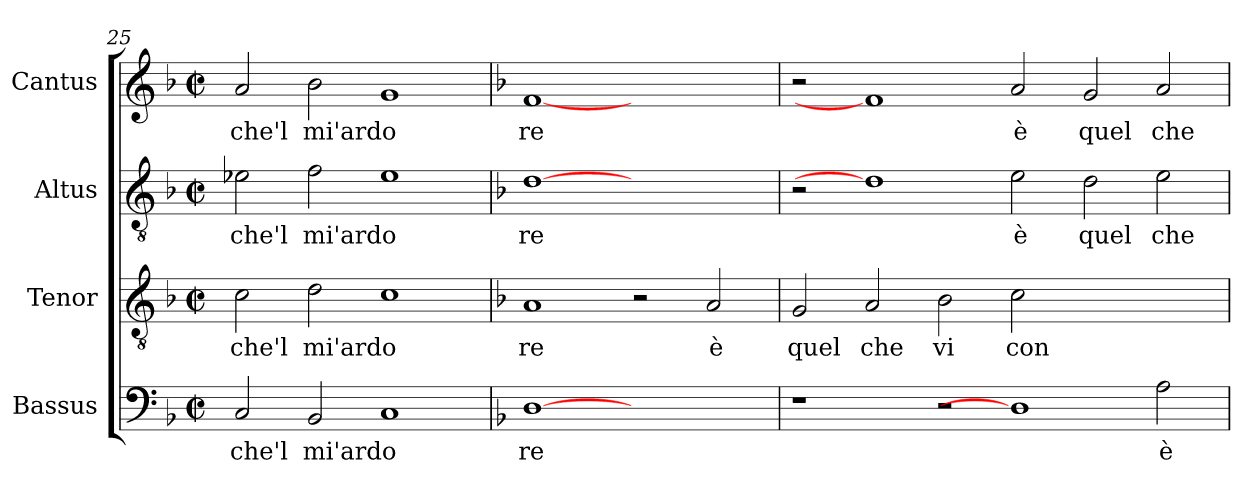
**kern	**text	**kern	**text	**kern	**text	**kern	**text
*part4	*part4	*part3	*part3	*part2	*part2	*part1	*part1
*staff4	*staff4	*staff3	*staff3	*staff2	*staff2	*staff1	*staff1
*I"Bassus	*	*I"Tenor	*	*I"Altus	*	*I"Cantus	*
*clefF4	*	*clefGv2	*	*clefGv2	*	*clefG2	*
*k[b-]	*	*k[b-]	*	*k[b-]	*	*k[b-]	*
*F:	*	*F:	*	*F:	*	*F:	*
*M2/2	*	*M2/2	*	*M2/2	*	*M2/2	*
*met(c|)	*	*met(c|)	*	*met(c|)	*	*met(c|)	*
=25	=25	=25	=25	=25	=25	=25	=25
!	!LO:LY:b:cj	!	!LO:LY:b:cj	!	!LO:LY:b:cj	!	!LO:LY:b:cj
2C/	che'l	2c\	che'l	2e-\	che'l	2a/	che'l
!	!LO:LY:b:cj	!	!LO:LY:b:cj	!	!LO:LY:b:cj	!	!LO:LY:b:cj
2BB-/	mi'ardo	2d\	mi'ardo	2f\	mi'ardo	2b-\	mi'ardo
1C	.	1c	.	1e-	.	1g	.
=26	=26	=26	=26	=26	=26	=26	=26
*	*	*	*	*k[b-]	*	*	*
*	*	*	*	*F:	*	*	*
!	!LO:LY:b:cj	!	!LO:LY:b:cj	!	!LO:LY:b:cj	!	!LO:LY:b:cj
[1D	re	1A	re	[1d	re	[1f	re
1ryy	.	2r	.	1ryy	.	1ryy	.
!	!	!	!LO:LY:b:cj	!	!	!	!
.	.	2A/	è	.	.	.	.
=27	=27	=27	=27	=27	=27	=27	=27
!	!	!	!LO:LY:b:cj	!	!	!	!
1r	.	2G/	quel	2r	.	2r	.
!	!	!	!LO:LY:b:cj	!	!	!	!
.	.	2A/	che	1d]	.	1f]	.
!	!	!	!LO:LY:b:cj	!	!	!	!
2r	.	2B-\	vi	.	.	.	.
!	!	!	!LO:LY:b:cj	!	!LO:LY:b:cj	!	!LO:LY:b:cj
1D]	.	2c\	con	2e\	è	2a/	è
!	!	!	!	!	!LO:LY:b:cj	!	!LO:LY:b:cj
.	.	1ryy	.	2d\	quel	2g/	quel
!	!LO:LY:b:cj	!	!	!	!LO:LY:b:cj	!	!LO:LY:b:cj
2A\	è	.	.	2e\	che	2a/	che
=	=	=	=	=	=	=	=
*-	*-	*-	*-	*-	*-	*-	*-
